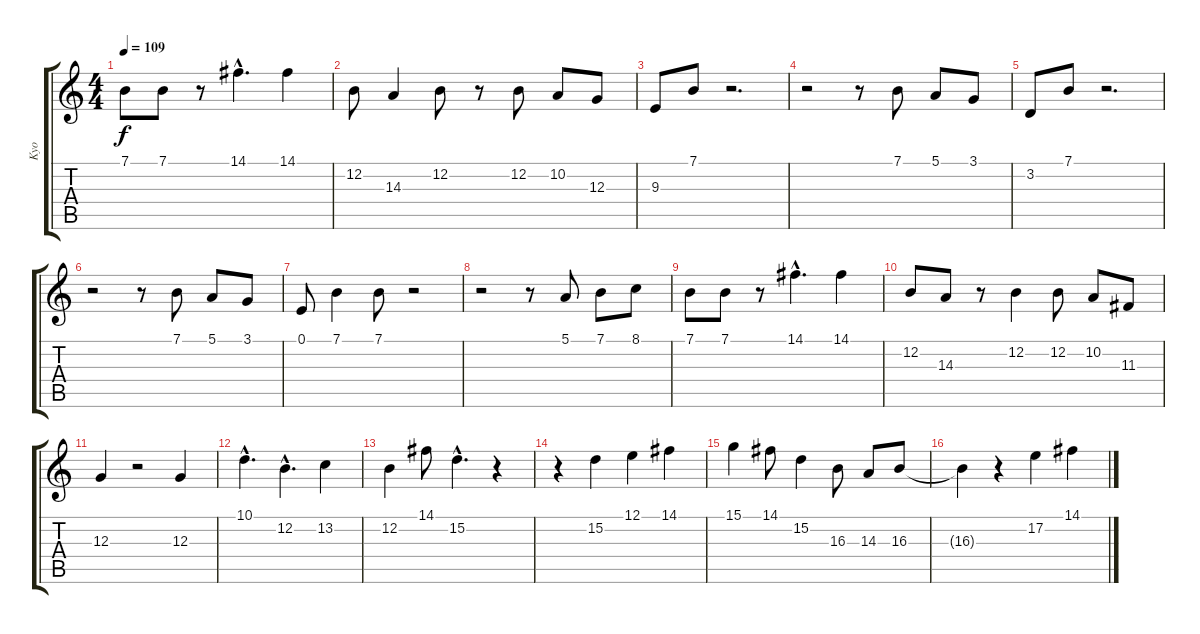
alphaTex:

\track ("Kyo" "Kyo") {instrument synthvoice}
\staff {score tabs}
\tuning (E4 B3 G3 D3 A2 E2) {hide}
\ts (4 4)
\tempo 109
\clef g2
\ks c
7.1.8{dy f} 7.1.8 r.8 14.1{hac}.4{d} 14.1.4 |
12.2.8 14.3.4 12.2.8 r.8 12.2.8 10.2.8 12.3.8 |
9.3.8 7.1.8 r.2{d} |
r.2 r.8 7.1.8 5.1.8 3.1.8 |
3.2.8 7.1.8 r.2{d} |
r.2 r.8 7.1.8 5.1.8 3.1.8 |
0.1.8 7.1.4 7.1.8 r.2 |
r.2 r.8 5.1.8 7.1.8 8.1.8 |
7.1.8 7.1.8 r.8 14.1{hac}.4{d} 14.1.4 |
12.2.8 14.3.8 r.8 12.2.4 12.2.8 10.2.8 11.3.8 |
12.3.4 r.2 12.3.4 |
10.1{hac}.4{d} 12.2{hac}.4{d} 13.2.4 |
12.2.4 14.1.8 15.2{hac}.4{d} r.4 |
r.4 15.2.4 12.1.4 14.1.4 |
15.1.4 14.1.8 15.2.4 16.3.8 14.3.8 16.3.8 |
16.3{t}.4 r.4 17.2.4 14.1.4
